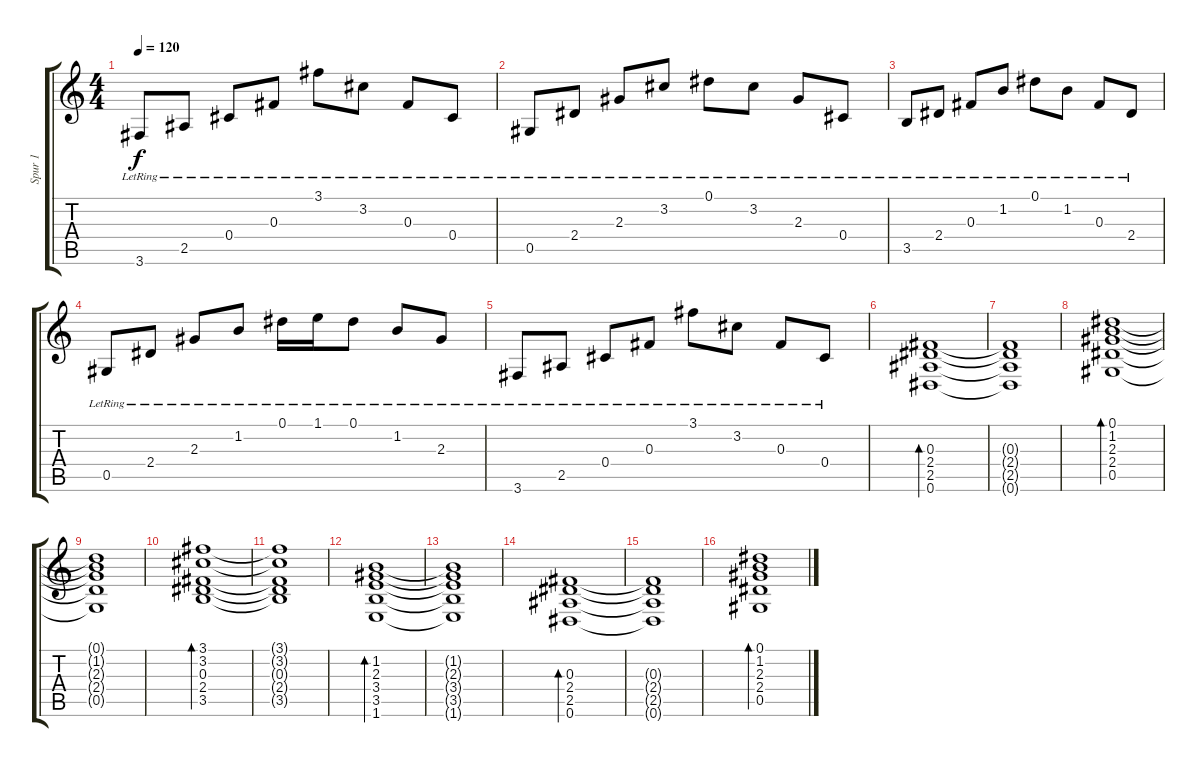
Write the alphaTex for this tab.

\track ("Spur 1" "Spur 1") {instrument acousticguitarsteel}
\staff {score tabs}
\tuning (Eb4 Bb3 Gb3 Db3 Ab2 Eb2) {hide}
\ts (4 4)
\tempo 120
\clef g2
\ks c
3.6{lr}.8{dy f} 2.5{lr}.8 0.4{lr}.8 0.3{lr}.8 3.1{lr}.8 3.2{lr}.8 0.3{lr}.8 0.4{lr}.8 |
0.5{lr}.8 2.4{lr}.8 2.3{lr}.8 3.2{lr}.8 0.1{lr}.8 3.2{lr}.8 2.3{lr}.8 0.4{lr}.8 |
3.5{lr}.8 2.4{lr}.8 0.3{lr}.8 1.2{lr}.8 0.1{lr}.8 1.2{lr}.8 0.3{lr}.8 2.4{lr}.8 |
0.5{lr}.8 2.4{lr}.8 2.3{lr}.8 1.2{lr}.8 0.1{lr}.16 1.1{lr}.16 0.1{lr}.8 1.2{lr}.8 2.3{lr}.8 |
3.6{lr}.8 2.5{lr}.8 0.4{lr}.8 0.3{lr}.8 3.1{lr}.8 3.2{lr}.8 0.3{lr}.8 0.4{lr}.8 |
(0.3 2.4 2.5 0.6).1{bd 480} |
(0.3{t} 2.4{t} 2.5{t} 0.6{t}).1 |
(0.1 1.2 2.3 2.4 0.5).1{bd 480} |
(0.1{t} 1.2{t} 2.3{t} 2.4{t} 0.5{t}).1 |
(3.1 3.2 0.3 2.4 3.5).1{bd 480} |
(3.1{t} 3.2{t} 0.3{t} 2.4{t} 3.5{t}).1 |
(1.2 2.3 3.4 3.5 1.6).1{bd 480} |
(1.2{t} 2.3{t} 3.4{t} 3.5{t} 1.6{t}).1 |
(0.3 2.4 2.5 0.6).1{bd 480} |
(0.3{t} 2.4{t} 2.5{t} 0.6{t}).1 |
(0.1 1.2 2.3 2.4 0.5).1{bd 480}
